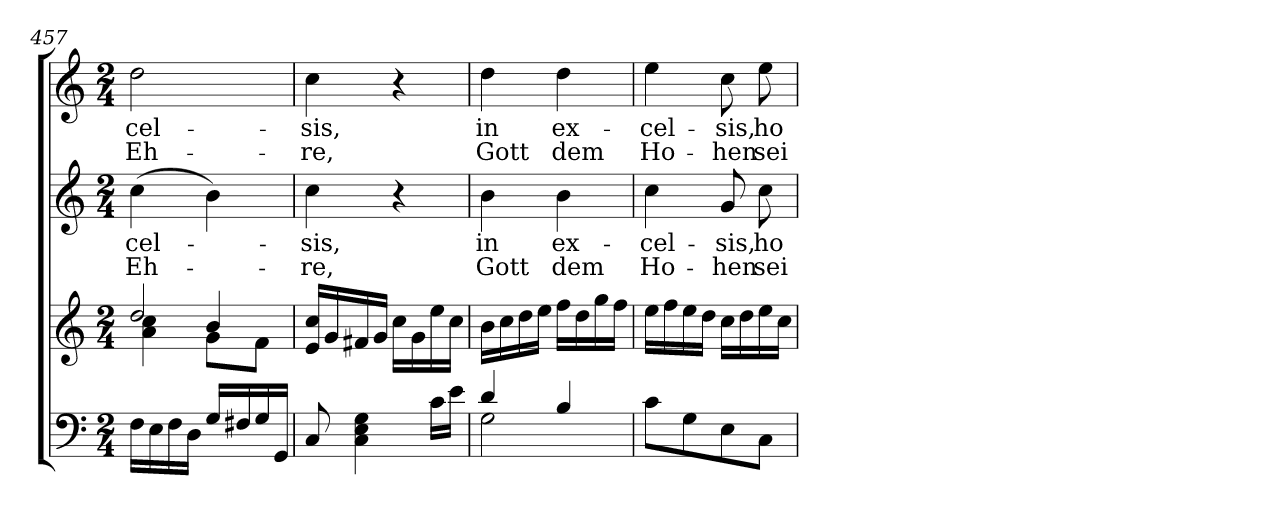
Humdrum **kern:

**kern	**kern	**kern	**text	**text	**kern	**text	**text
*part3	*part3	*part2	*part2	*part2	*part1	*part1	*part1
*staff4	*staff3	*staff2	*staff2	*staff2	*staff1	*staff1	*staff1
*clefF4	*clefG2	*clefG2	*	*	*clefG2	*	*
*k[]	*k[]	*k[]	*	*	*k[]	*	*
*C:	*C:	*C:	*	*	*C:	*	*
*M2/4	*M2/4	*M2/4	*	*	*M2/4	*	*
=457	=457	=457	=457	=457	=457	=457	=457
*	*^	*	*	*	*	*	*
*	*	*^	*	*	*	*	*	*
!	!	!	!	!	!LO:LY:b	!LO:LY:b	!	!LO:LY:b	!LO:LY:b
16F\LL	2dd/	4a\ 4cc\	4ryy	(>4cc\	-cel-	Eh-	2dd\	-cel-	Eh-
16E\	.	.	.	.	.	.	.	.	.
16F\	.	.	.	.	.	.	.	.	.
16D\JJ	.	.	.	.	.	.	.	.	.
16G/LL	.	8g\L	4b/	4b\)	.	.	.	.	.
16F#X/	.	.	.	.	.	.	.	.	.
16G/	.	8f\J	.	.	.	.	.	.	.
16GG/JJ	.	.	.	.	.	.	.	.	.
*	*v	*v	*v	*	*	*	*	*	*
=458	=458	=458	=458	=458	=458	=458	=458
!	!	!	!LO:LY:b	!LO:LY:b	!	!LO:LY:b	!LO:LY:b
8C/	16e/ 16cc/LL	4cc\	-sis,	-re,	4cc\	-sis,	-re,
.	16g/	.	.	.	.	.	.
4C\ 4E\ 4G\	16f#X/	.	.	.	.	.	.
.	16g/JJ	.	.	.	.	.	.
.	16cc\LL	4r	.	.	4r	.	.
.	16g\	.	.	.	.	.	.
16c\LL	16ee\	.	.	.	.	.	.
16e\JJ	16cc\JJ	.	.	.	.	.	.
=459	=459	=459	=459	=459	=459	=459	=459
*^	*	*	*	*	*	*	*
!	!	!	!	!LO:LY:b	!LO:LY:b	!	!LO:LY:b	!LO:LY:b
4d/	2G\	16b\LL	4b\	in	Gott	4dd\	in	Gott
.	.	16cc\	.	.	.	.	.	.
.	.	16dd\	.	.	.	.	.	.
.	.	16ee\JJ	.	.	.	.	.	.
!	!	!	!	!LO:LY:b	!LO:LY:b	!	!LO:LY:b	!LO:LY:b
4B/	.	16ff\LL	4b\	ex-	dem	4dd\	ex-	dem
.	.	16dd\	.	.	.	.	.	.
.	.	16gg\	.	.	.	.	.	.
.	.	16ff\JJ	.	.	.	.	.	.
*v	*v	*	*	*	*	*	*	*
=460	=460	=460	=460	=460	=460	=460	=460
!	!	!	!LO:LY:b	!LO:LY:b	!	!LO:LY:b	!LO:LY:b
8c\L	16ee\LL	4cc\	-cel-	Ho-	4ee\	-cel-	Ho-
.	16ff\	.	.	.	.	.	.
8G\	16ee\	.	.	.	.	.	.
.	16dd\JJ	.	.	.	.	.	.
!	!	!	!LO:LY:b	!LO:LY:b	!	!LO:LY:b	!LO:LY:b
8E\	16cc\LL	8g/	-sis,	-hen	8cc\	-sis,	-hen
.	16dd\	.	.	.	.	.	.
!	!	!	!LO:LY:b	!LO:LY:b	!	!LO:LY:b	!LO:LY:b
8C\J	16ee\	8cc\	ho-	sei	8ee\	ho-	sei
.	16cc\JJ	.	.	.	.	.	.
=	=	=	=	=	=	=	=
*-	*-	*-	*-	*-	*-	*-	*-
